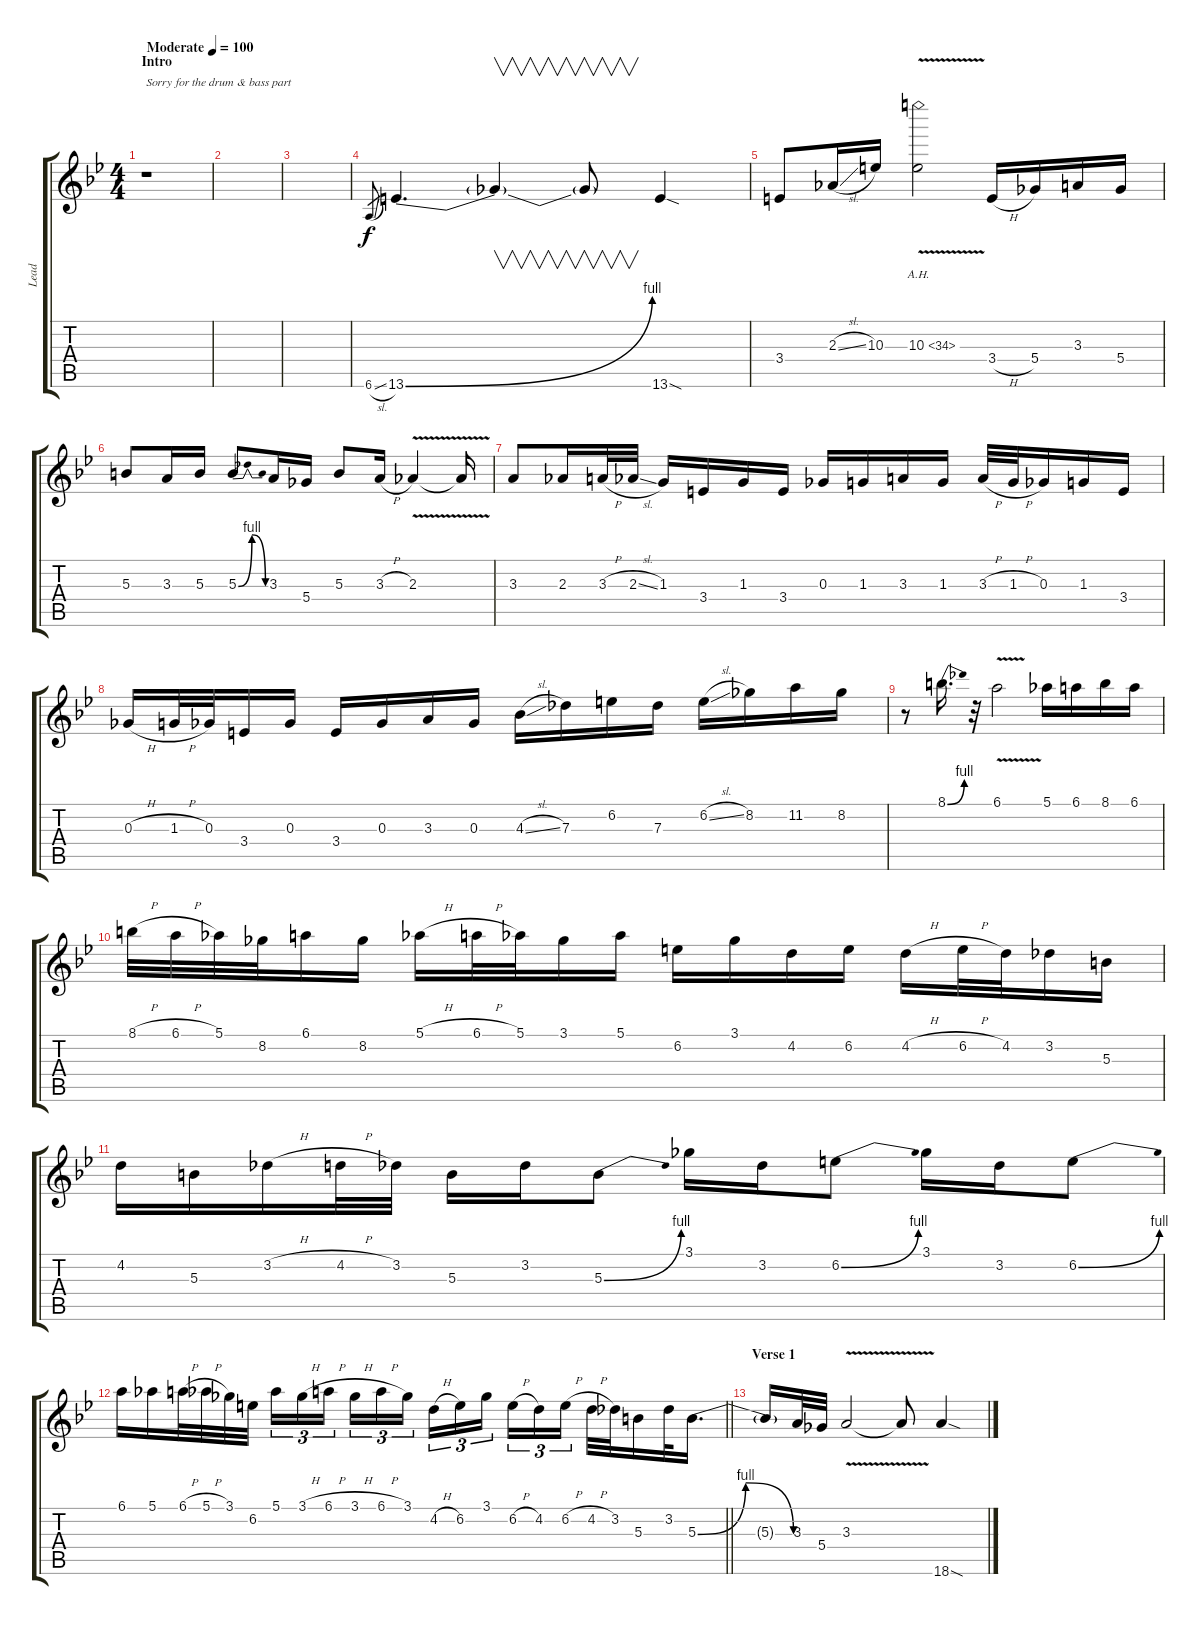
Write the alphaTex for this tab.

\track ("Lead" "Lead") {instrument distortionguitar}
\staff {score tabs}
\tuning (Eb4 Bb3 Gb3 Db3 Ab2 Eb2) {hide}
\ts (4 4)
\section ("" "Intro")
\tempo (100 "Moderate")
\clef g2
\ks bb
r.1{txt "Sorry for the drum & bass part" dy f instrument distortionguitar} |
|
|
6.6{sl}.8{gr} 13.6{be (bend 0 0 60 4)}.4{d} 13.6{t}.4{v} 13.6{t}.8{v} 13.6{sod}.4 |
3.4.8 2.3{sl}.16 10.3.16 10.3{ah 24 v}.2 3.4{h}.16 5.4.16 3.3.16 5.4.16 |
5.3.8 3.3.16 5.3.16 5.3{be (bendrelease 0 0 30 4 30 4 60 0)}.8 3.3.16 5.4.16 5.3.8 3.3{h}.16 2.3{v}.4 2.3{t}.16 |
3.3.8 2.3.16 3.3{h}.32 2.3{sl}.32 1.3.16 3.4.16 1.3.16 3.4.16 0.3.16 1.3.16 3.3.16 1.3.16 3.3{h}.32 1.3{h}.32 0.3.16 1.3.16 3.4.16 |
0.3{h}.16 1.3{h}.32 0.3.32 3.4.16 0.3.16 3.4.16 0.3.16 3.3.16 0.3.16 4.3{sl}.16 7.3.16 6.2.16 7.3.16 6.2{sl}.16 8.2.16 11.2.16 8.2.16 |
r.8 8.1{be (bend 0 0 60 4)}.16{d} r.32 6.1{v}.2 5.1.16 6.1.16 8.1.16 6.1.16 |
8.1{h}.32 6.1{h}.32 5.1.32 8.2.32 6.1.16 8.2.16 5.1{h}.16 6.1{h}.32 5.1.32 3.1.16 5.1.16 6.2.16 3.1.16 4.2.16 6.2.16 4.2{h}.16 6.2{h}.32 4.2.32 3.2.16 5.3.16 |
4.2.16 5.3.16 3.2{h}.16 4.2{h}.32 3.2.32 5.3.16 3.2.16 5.3{be (bend 0 0 60 4)}.8 3.1.16 3.2.16 6.2{be (bend 0 0 60 4)}.8 3.1.16 3.2.16 6.2{be (bend 0 0 60 4)}.8 |
\barLineRight lightlight
6.1.16 5.1.16 6.1{h}.32 5.1{h}.32 3.1.32 6.2.32 5.1.16{tu (3 2)} 3.1{h}.16{tu (3 2)} 6.1{h}.16{tu (3 2) beam splitsecondary} 3.1{h}.16{tu (3 2)} 6.1{h}.16{tu (3 2)} 3.1.16{tu (3 2)} 4.2{h}.16{tu (3 2)} 6.2.16{tu (3 2)} 3.1.16{tu (3 2) beam splitsecondary} 6.2{h}.16{tu (3 2)} 4.2.16{tu (3 2)} 6.2{h}.16{tu (3 2)} 4.2{h}.32 3.2.32 5.3.16 3.2.32 5.3{be (bendrelease 0 0 20 4 48 4 60 0)}.16{d} |
\section ("" "Verse 1")
5.3{t}.16 3.3.32 5.4.32 3.3{v}.2 3.3{t}.8 18.6{sod}.4
